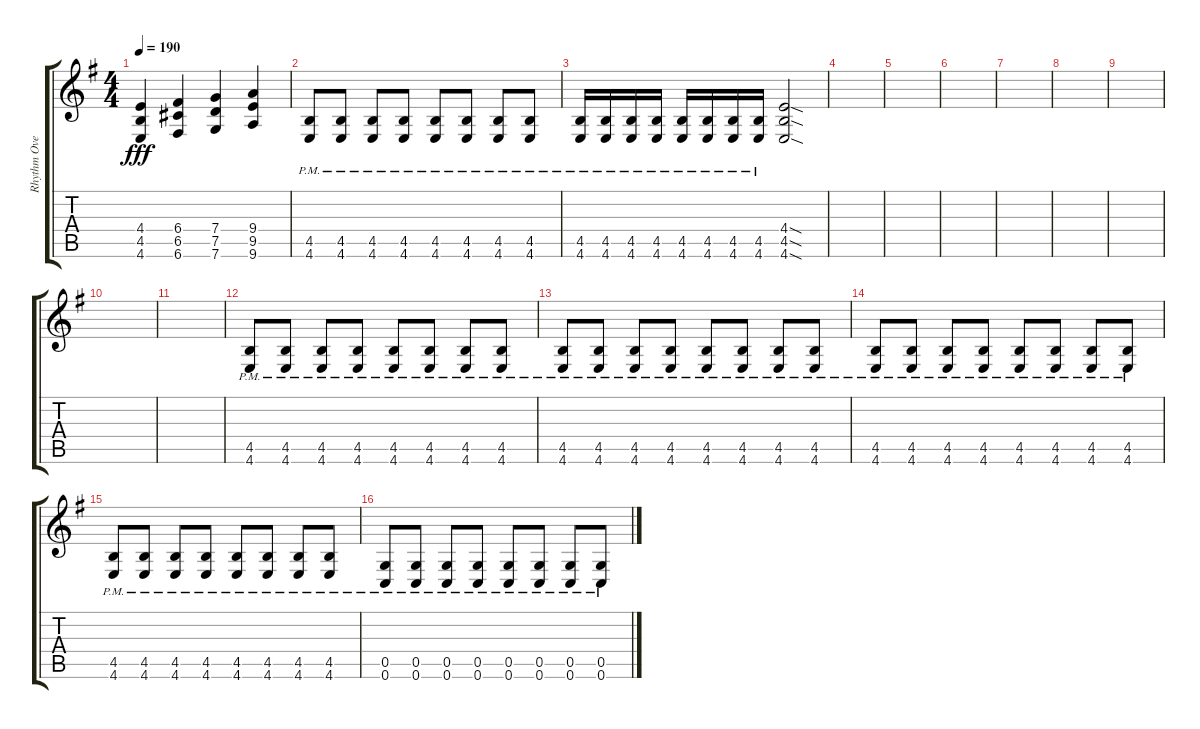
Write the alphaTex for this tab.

\track ("Rhythm Overdrive" "Rhythm Ove") {instrument overdrivenguitar}
\staff {score tabs}
\tuning (D4 A3 F3 C3 G2 C2) {hide}
\ts (4 4)
\tempo 190
\clef g2
\ks eminor
(4.4 4.5 4.6).4{dy fff} (6.4 6.5 6.6).4 (7.4 7.5 7.6).4 (9.4 9.5 9.6).4 |
(4.5{pm} 4.6{pm}).8 (4.5{pm} 4.6{pm}).8 (4.5{pm} 4.6{pm}).8 (4.5{pm} 4.6{pm}).8 (4.5{pm} 4.6{pm}).8 (4.5{pm} 4.6{pm}).8 (4.5{pm} 4.6{pm}).8 (4.5{pm} 4.6{pm}).8 |
(4.5{pm} 4.6{pm}).16 (4.5{pm} 4.6{pm}).16 (4.5{pm} 4.6{pm}).16 (4.5{pm} 4.6{pm}).16 (4.5{pm} 4.6{pm}).16 (4.5{pm} 4.6{pm}).16 (4.5{pm} 4.6{pm}).16 (4.5{pm} 4.6{pm}).16 (4.4{sod} 4.5{sod} 4.6{sod}).2 |
|
|
|
|
|
|
|
|
(4.5{pm} 4.6{pm}).8 (4.5{pm} 4.6{pm}).8 (4.5{pm} 4.6{pm}).8 (4.5{pm} 4.6{pm}).8 (4.5{pm} 4.6{pm}).8 (4.5{pm} 4.6{pm}).8 (4.5{pm} 4.6{pm}).8 (4.5{pm} 4.6{pm}).8 |
(4.5{pm} 4.6{pm}).8 (4.5{pm} 4.6{pm}).8 (4.5{pm} 4.6{pm}).8 (4.5{pm} 4.6{pm}).8 (4.5{pm} 4.6{pm}).8 (4.5{pm} 4.6{pm}).8 (4.5{pm} 4.6{pm}).8 (4.5{pm} 4.6{pm}).8 |
(4.5{pm} 4.6{pm}).8 (4.5{pm} 4.6{pm}).8 (4.5{pm} 4.6{pm}).8 (4.5{pm} 4.6{pm}).8 (4.5{pm} 4.6{pm}).8 (4.5{pm} 4.6{pm}).8 (4.5{pm} 4.6{pm}).8 (4.5{pm} 4.6{pm}).8 |
(4.5{pm} 4.6{pm}).8 (4.5{pm} 4.6{pm}).8 (4.5{pm} 4.6{pm}).8 (4.5{pm} 4.6{pm}).8 (4.5{pm} 4.6{pm}).8 (4.5{pm} 4.6{pm}).8 (4.5{pm} 4.6{pm}).8 (4.5{pm} 4.6{pm}).8 |
(0.5{pm} 0.6{pm}).8 (0.5{pm} 0.6{pm}).8 (0.5{pm} 0.6{pm}).8 (0.5{pm} 0.6{pm}).8 (0.5{pm} 0.6{pm}).8 (0.5{pm} 0.6{pm}).8 (0.5{pm} 0.6{pm}).8 (0.5{pm} 0.6{pm}).8
